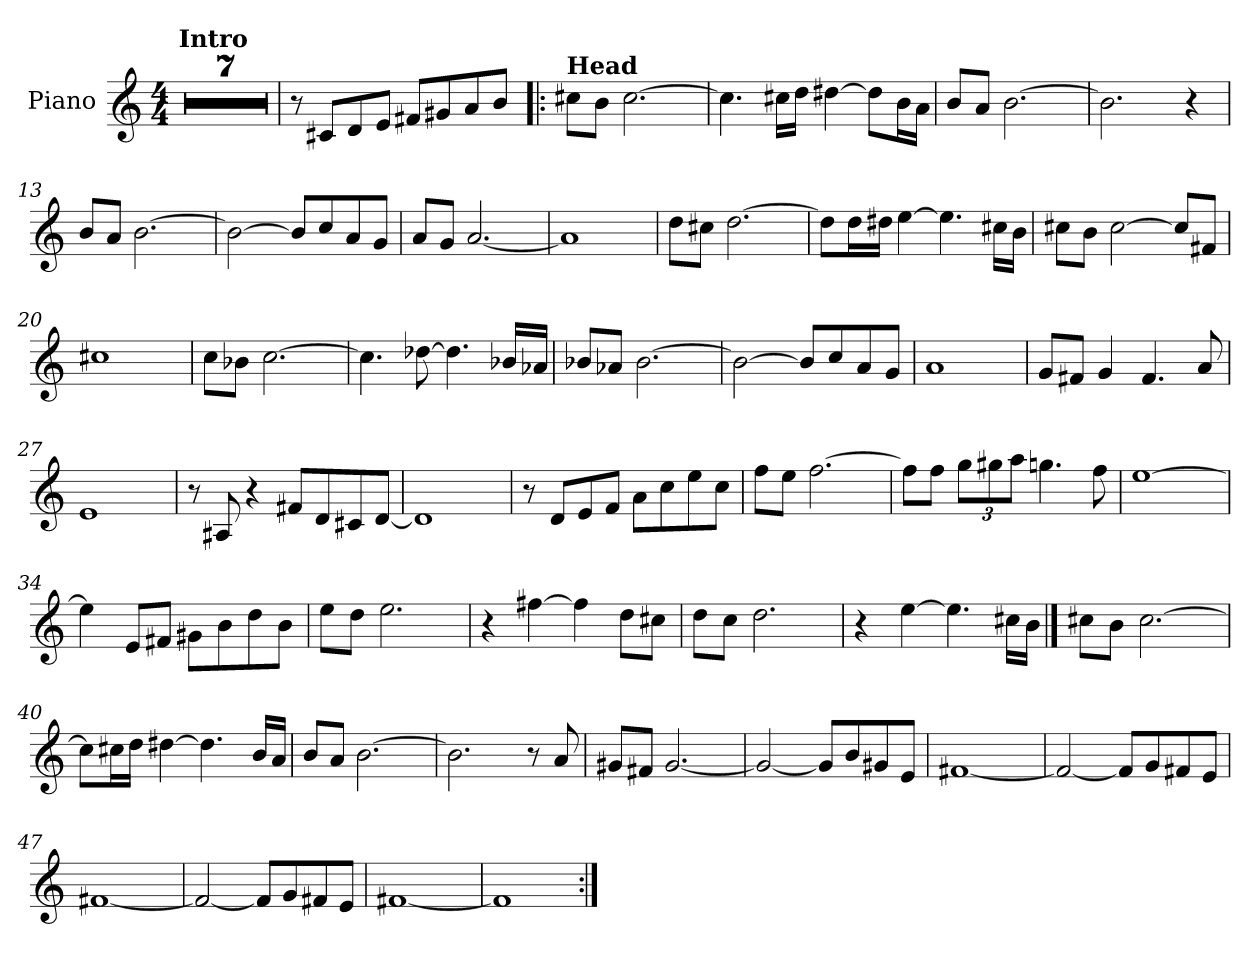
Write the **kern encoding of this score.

**kern
*part1
*staff1
*I"Piano
*I'Pno
*clefG2
*k[]
*M4/4
=1
!LO:TX:a:B:t=Intro
1r
=2
1r
=3
1r
=4
1r
=5
1r
=6
1r
=7
1r
=8
8r
8c#X/L
8d/
8e/J
8f#X/L
8g#X/
8a/
8b/J
!!LO:LB:g=z
=9!|:
!LO:TX:a:B:t=Head
8cc#X\L
8b\J
[2.cc#\
=10
4.cc#\]
16cc#X\LL
16dd\JJ
[4dd#X\
8dd#\L]
16b\L
16a\JJ
=11
8b/L
8a/J
[2.b\
=12
2.b\]
4r
=13
8b/L
8a/J
[2.b\
=14
2b\_
8b/L]
8cc/
8a/
8g/J
=15
8a/L
8g/J
[2.a/
=16
1a]
!!LO:LB:g=z
=17
8dd\L
8cc#X\J
[2.dd\
=18
8dd\L]
16dd\L
16dd#X\JJ
[4ee\
4.ee\]
16cc#X\LL
16b\JJ
=19
8cc#X\L
8b\J
[2cc#\
8cc#/L]
8f#X/J
=20
1cc#X
=21
8cc\L
8b-X\J
[2.cc\
=22
4.cc\]
[8dd-X\
4.dd-\]
16b-X/LL
16a-X/JJ
=23
8b-X/L
8a-X/J
[2.b-\
=24
2b-\_
8b-/L]
8cc/
8a/
8g/J
!!LO:LB:g=z
=25
1a
=26
8g/L
8f#X/J
4g/
4.f#/
8a/
=27
1e
=28
8r
8A#X/
4r
8f#X/L
8d/
8c#X/
[8d/J
=29
1d]
=30
8r
8d/L
8e/
8f/J
8a\L
8cc\
8ee\
8cc\J
=31
8ff\L
8ee\J
[2.ff\
!!LO:LB:g=z
=32
8ff\L]
8ff\J
*Xbrackettup
12gg\L
12gg#X\
12aa\J
4.ggn\
8ff\
=33
[1ee
=34
4ee\]
8e/L
8f#X/J
8g#X\L
8b\
8dd\
8b\J
=35
8ee\L
8dd\J
2.ee\
=36
4r
[4ff#X\
4ff#\]
8dd\L
8cc#X\J
=37
8dd\L
8cc\J
2.dd\
=38
4r
[4ee\
4.ee\]
16cc#X\LL
16b\JJ
!!LO:LB:g=z
==39
8cc#X\L
8b\J
[2.cc#\
=40
8cc#\L]
16cc#X\L
16dd\JJ
[4dd#X\
4.dd#\]
16b/LL
16a/JJ
=41
8b/L
8a/J
[2.b\
=42
2.b\]
8r
8a/
=43
8g#X/L
8f#X/J
[2.g#/
=44
2g#/_
8g#/L]
8b/
8g#X/
8e/J
!!LO:LB:g=z
=45
[1f#X
=46
2f#/_
8f#/L]
8g/
8f#X/
8e/J
=47
[1f#X
=48
2f#/_
8f#/L]
8g/
8f#X/
8e/J
=49
[1f#X
=50
1f#]
=:|!
*-
